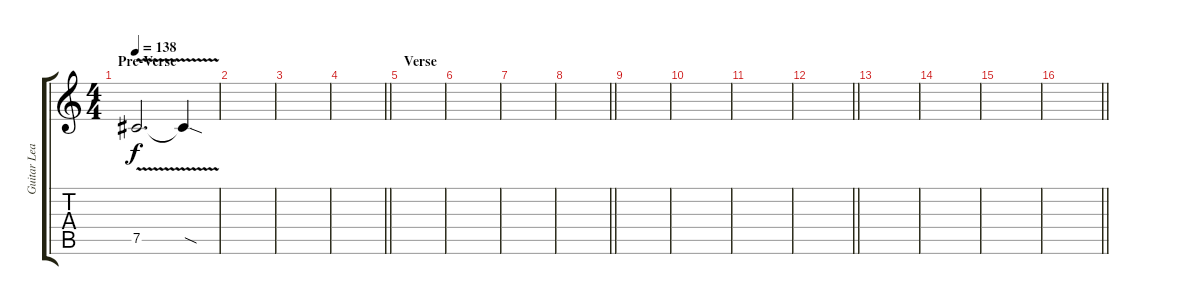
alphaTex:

\track ("Guitar Lead" "Guitar Lea") {instrument distortionguitar}
\staff {score tabs}
\tuning (Db4 Ab3 E3 B2 Gb2 Db2) {hide}
\ts (4 4)
\section ("" "Pre-Verse")
\tempo 138
\clef g2
\ks c
7.5{v}.2{d dy f} 7.5{sod t}.4 |
|
|
\barLineRight lightlight
|
\section ("" "Verse")
|
|
|
\barLineRight lightlight
|
\section ("" "")
|
|
|
\barLineRight lightlight
|
\section ("" "")
|
|
|
\barLineRight lightlight
